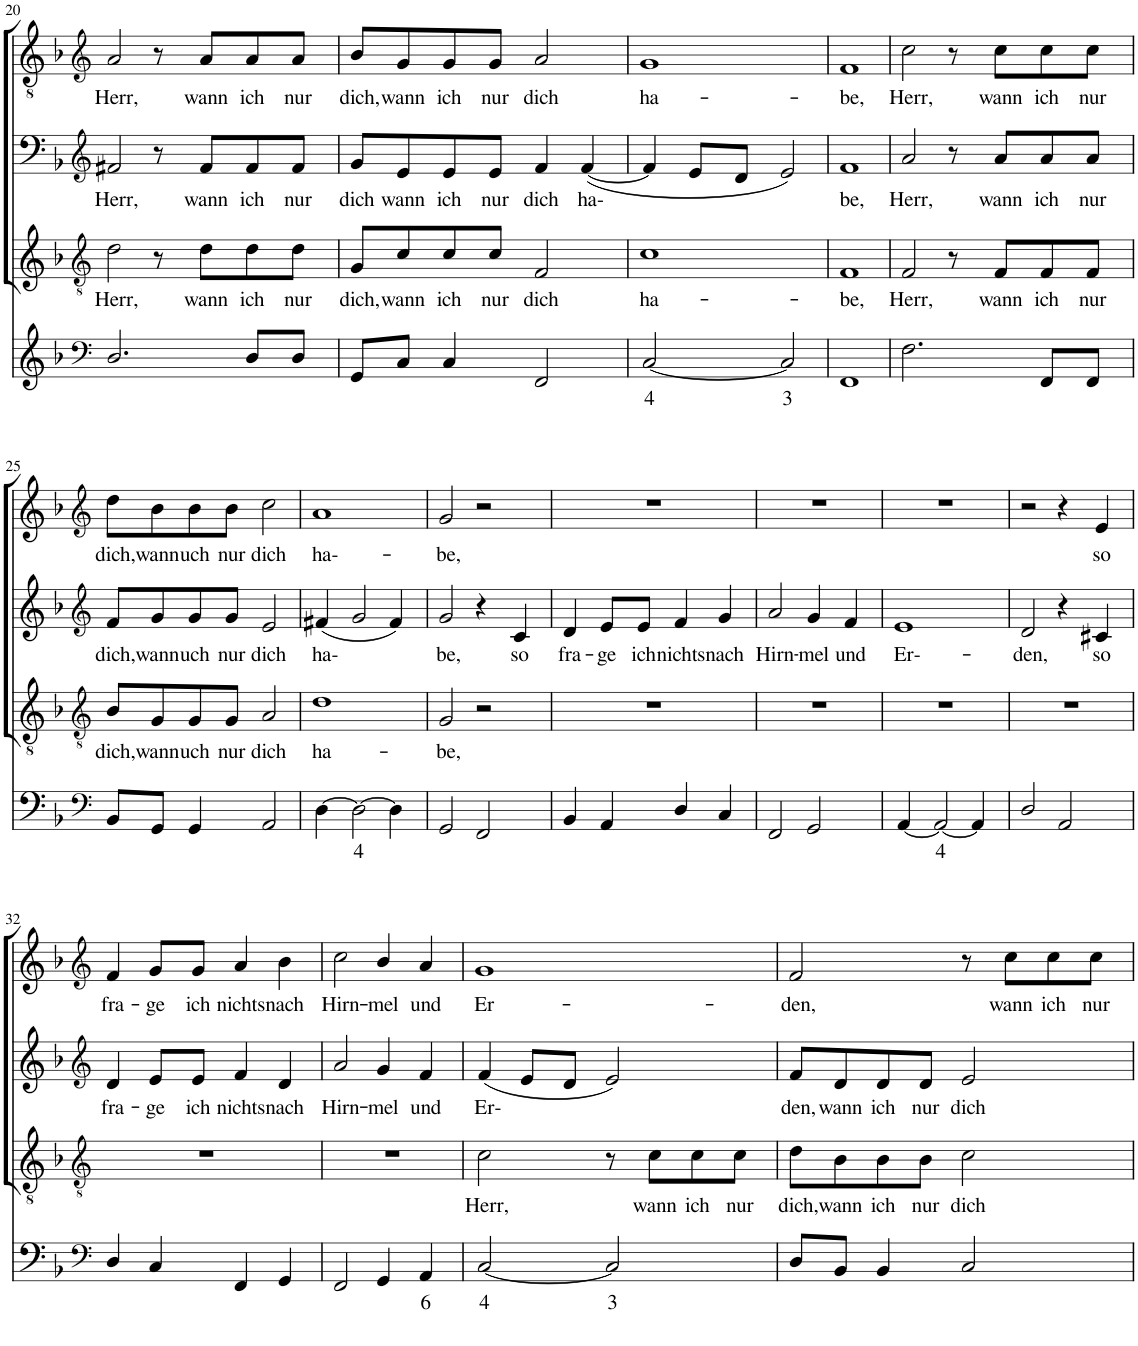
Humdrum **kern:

**kern	**text	**kern	**text	**kern	**text	**kern	**text
*part4	*part4	*part3	*part3	*part2	*part2	*part1	*part1
*staff4	*staff4	*staff3	*staff3	*staff2	*staff2	*staff1	*staff1
*I"Continuo	*	*I"Tenor	*	*I"Soprano II	*	*I"Soprano I	*
!!LO:PB:g=z
*clefF4	*	*clefGv2	*	*clefG2	*	*clefG2	*
*k[b-]	*	*k[b-]	*	*k[b-]	*	*k[b-]	*
=20	=20	=20	=20	=20	=20	=20	=20
!	!	!	!LO:LY:b	!	!LO:LY:b	!	!LO:LY:b
2.D/	.	2d\	Herr,	2f#X/	Herr,	2a/	Herr,
.	.	8r	.	8r	.	8r	.
!	!	!	!LO:LY:b	!	!LO:LY:b	!	!LO:LY:b
.	.	8d\L	wann	8f#/L	wann	8a/L	wann
!	!	!	!LO:LY:b	!	!LO:LY:b	!	!LO:LY:b
8D/L	.	8d\	ich	8f#/	ich	8a/	ich
!	!	!	!LO:LY:b	!	!LO:LY:b	!	!LO:LY:b
8D/J	.	8d\J	nur	8f#/J	nur	8a/J	nur
=21	=21	=21	=21	=21	=21	=21	=21
!	!	!	!LO:LY:b	!	!LO:LY:b	!	!LO:LY:b
8GG/L	.	8G/L	dich,	8g/L	dich	8b-/L	dich,
!	!	!	!LO:LY:b	!	!LO:LY:b	!	!LO:LY:b
8C/J	.	8c/	wann	8e/	wann	8g/	wann
!	!	!	!LO:LY:b	!	!LO:LY:b	!	!LO:LY:b
4C/	.	8c/	ich	8e/	ich	8g/	ich
!	!	!	!LO:LY:b	!	!LO:LY:b	!	!LO:LY:b
.	.	8c/J	nur	8e/J	nur	8g/J	nur
!	!	!	!LO:LY:b	!	!LO:LY:b	!	!LO:LY:b
2FF/	.	2F/	dich	4f/	dich	2a/	dich
!	!	!	!	!	!LO:LY:b	!	!
.	.	.	.	([4f/	ha-	.	.
=22	=22	=22	=22	=22	=22	=22	=22
!	!LO:LY:b	!	!LO:LY:b	!	!	!	!LO:LY:b
[2C/	4	1c	ha-	4f/]	.	1g	ha-
.	.	.	.	8e/L	.	.	.
.	.	.	.	8d/J	.	.	.
!	!LO:LY:b	!	!	!	!	!	!
2C/]	3	.	.	2e/)	.	.	.
=23	=23	=23	=23	=23	=23	=23	=23
!	!	!	!LO:LY:b	!	!LO:LY:b	!	!LO:LY:b
1FF	.	1F	be,	1f	be,	1f	be,
=24	=24	=24	=24	=24	=24	=24	=24
!	!	!	!LO:LY:b	!	!LO:LY:b	!	!LO:LY:b
2.F\	.	2F/	Herr,	2a/	Herr,	2cc\	Herr,
.	.	8r	.	8r	.	8r	.
!	!	!	!LO:LY:b	!	!LO:LY:b	!	!LO:LY:b
.	.	8F/L	wann	8a/L	wann	8cc\L	wann
!	!	!	!LO:LY:b	!	!LO:LY:b	!	!LO:LY:b
8FF/L	.	8F/	ich	8a/	ich	8cc\	ich
!	!	!	!LO:LY:b	!	!LO:LY:b	!	!LO:LY:b
8FF/J	.	8F/J	nur	8a/J	nur	8cc\J	nur
!!LO:LB:g=z
=25	=25	=25	=25	=25	=25	=25	=25
*clefF4	*	*clefGv2	*	*clefG2	*	*clefG2	*
!	!	!	!LO:LY:b	!	!LO:LY:b	!	!LO:LY:b
8BB-/L	.	8B-/L	dich,	8f/L	dich,	8dd\L	dich,
!	!	!	!LO:LY:b	!	!LO:LY:b	!	!LO:LY:b
8GG/J	.	8G/	wann	8g/	wann	8b-\	wann
!	!	!	!LO:LY:b	!	!LO:LY:b	!	!LO:LY:b
4GG/	.	8G/	uch	8g/	uch	8b-\	uch
!	!	!	!LO:LY:b	!	!LO:LY:b	!	!LO:LY:b
.	.	8G/J	nur	8g/J	nur	8b-\J	nur
!	!	!	!LO:LY:b	!	!LO:LY:b	!	!LO:LY:b
2AA/	.	2A/	dich	2e/	dich	2cc\	dich
=26	=26	=26	=26	=26	=26	=26	=26
!	!	!	!LO:LY:b	!	!LO:LY:b	!	!LO:LY:b
[4D\	.	1d	ha-	(4f#X/	ha-	1a	ha--
!	!LO:LY:b	!	!	!	!	!	!
2D\_	4	.	.	2g/	.	.	.
4D\]	.	.	.	4f#/)	.	.	.
=27	=27	=27	=27	=27	=27	=27	=27
!	!	!	!LO:LY:b	!	!LO:LY:b	!	!LO:LY:b
2GG/	.	2G/	be,	2g/	be,	2g/	be,
2FF/	.	2r	.	4r	.	2r	.
!	!	!	!	!	!LO:LY:b	!	!
.	.	.	.	4c/	so	.	.
=28	=28	=28	=28	=28	=28	=28	=28
!	!	!	!	!	!LO:LY:b	!	!
4BB-/	.	1r	.	4d/	fra-	1r	.
!	!	!	!	!	!LO:LY:b	!	!
4AA/	.	.	.	8e/L	ge	.	.
!	!	!	!	!	!LO:LY:b	!	!
.	.	.	.	8e/J	ich	.	.
!	!	!	!	!	!LO:LY:b	!	!
4D/	.	.	.	4f/	nichts	.	.
!	!	!	!	!	!LO:LY:b	!	!
4C/	.	.	.	4g/	nach	.	.
=29	=29	=29	=29	=29	=29	=29	=29
!	!	!	!	!	!LO:LY:b	!	!
2FF/	.	1r	.	2a/	Hirn-	1r	.
!	!	!	!	!	!LO:LY:b	!	!
2GG/	.	.	.	4g/	mel	.	.
!	!	!	!	!	!LO:LY:b	!	!
.	.	.	.	4f/	und	.	.
=30	=30	=30	=30	=30	=30	=30	=30
!	!	!	!	!	!LO:LY:b	!	!
[4AA/	.	1r	.	1e	Er--	1r	.
!	!LO:LY:b	!	!	!	!	!	!
2AA/_	4	.	.	.	.	.	.
4AA/]	.	.	.	.	.	.	.
=31	=31	=31	=31	=31	=31	=31	=31
!	!	!	!	!	!LO:LY:b	!	!
2D/	.	1r	.	2d/	den,	2r	.
2AA/	.	.	.	4r	.	4r	.
!	!	!	!	!	!LO:LY:b	!	!LO:LY:b
.	.	.	.	4c#X/	so	4e/	so
!!LO:LB:g=z
=32	=32	=32	=32	=32	=32	=32	=32
*clefF4	*	*clefGv2	*	*clefG2	*	*clefG2	*
!	!	!	!	!	!LO:LY:b	!	!LO:LY:b
4D/	.	1r	.	4d/	fra-	4f/	fra-
!	!	!	!	!	!LO:LY:b	!	!LO:LY:b
4C/	.	.	.	8e/L	ge	8g/L	ge
!	!	!	!	!	!LO:LY:b	!	!LO:LY:b
.	.	.	.	8e/J	ich	8g/J	ich
!	!	!	!	!	!LO:LY:b	!	!LO:LY:b
4FF/	.	.	.	4f/	nichts	4a/	nichts
!	!	!	!	!	!LO:LY:b	!	!LO:LY:b
4GG/	.	.	.	4d/	nach	4b-\	nach
=33	=33	=33	=33	=33	=33	=33	=33
!	!	!	!	!	!LO:LY:b	!	!LO:LY:b
2FF/	.	1r	.	2a/	Hirn-	2cc\	Hirn-
!	!	!	!	!	!LO:LY:b	!	!LO:LY:b
4GG/	.	.	.	4g/	mel	4b-/	mel
!	!LO:LY:b	!	!	!	!LO:LY:b	!	!LO:LY:b
4AA/	6	.	.	4f/	und	4a/	und
=34	=34	=34	=34	=34	=34	=34	=34
!	!LO:LY:b	!	!LO:LY:b	!	!LO:LY:b	!	!LO:LY:b
[2C/	4	2c\	Herr,	(4f/	Er-	1g	Er-
.	.	.	.	8e/L	.	.	.
.	.	.	.	8d/J	.	.	.
!	!LO:LY:b	!	!	!	!	!	!
2C/]	3	8r	.	2e/)	.	.	.
!	!	!	!LO:LY:b	!	!	!	!
.	.	8c\L	wann	.	.	.	.
!	!	!	!LO:LY:b	!	!	!	!
.	.	8c\	ich	.	.	.	.
!	!	!	!LO:LY:b	!	!	!	!
.	.	8c\J	nur	.	.	.	.
=35	=35	=35	=35	=35	=35	=35	=35
!	!	!	!LO:LY:b	!	!LO:LY:b	!	!LO:LY:b
8D/L	.	8d\L	dich,	8f/L	den,	2f/	den,
!	!	!	!LO:LY:b	!	!LO:LY:b	!	!
8BB-/J	.	8B-\	wann	8d/	wann	.	.
!	!	!	!LO:LY:b	!	!LO:LY:b	!	!
4BB-/	.	8B-\	ich	8d/	ich	.	.
!	!	!	!LO:LY:b	!	!LO:LY:b	!	!
.	.	8B-\J	nur	8d/J	nur	.	.
!	!	!	!LO:LY:b	!	!LO:LY:b	!	!
2C/	.	2c\	dich	2e/	dich	8r	.
!	!	!	!	!	!	!	!LO:LY:b
.	.	.	.	.	.	8cc\L	wann
!	!	!	!	!	!	!	!LO:LY:b
.	.	.	.	.	.	8cc\	ich
!	!	!	!	!	!	!	!LO:LY:b
.	.	.	.	.	.	8cc\J	nur
=	=	=	=	=	=	=	=
*-	*-	*-	*-	*-	*-	*-	*-
